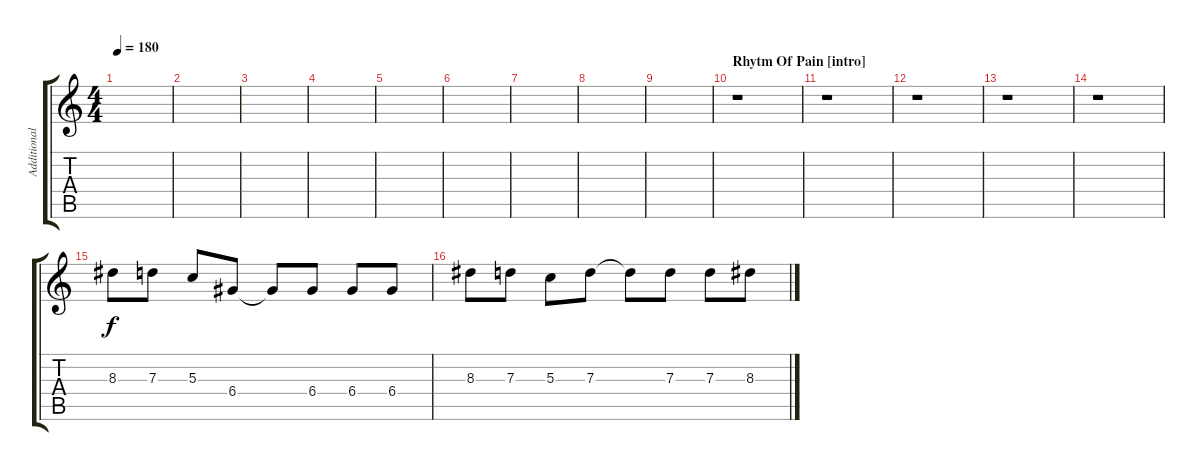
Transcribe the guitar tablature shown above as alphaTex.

\track ("Additional Guitar/Keyboard" "Additional") {instrument distortionguitar}
\staff {score tabs}
\tuning (E4 B3 G3 D3 A2 D2) {hide}
\ts (4 4)
\tempo 180
\clef g2
\ks c
|
|
|
|
|
|
|
|
|
\section ("" "Rhytm Of Pain [intro]")
r.1{balance 12 instrument overdrivenguitar} |
r.1 |
r.1 |
r.1 |
r.1 |
8.3.8 7.3.8 5.3.8 6.4.8 6.4{t}.8 6.4.8 6.4.8 6.4.8 |
8.3.8 7.3.8 5.3.8 7.3.8 7.3{t}.8 7.3.8 7.3.8 8.3.8
